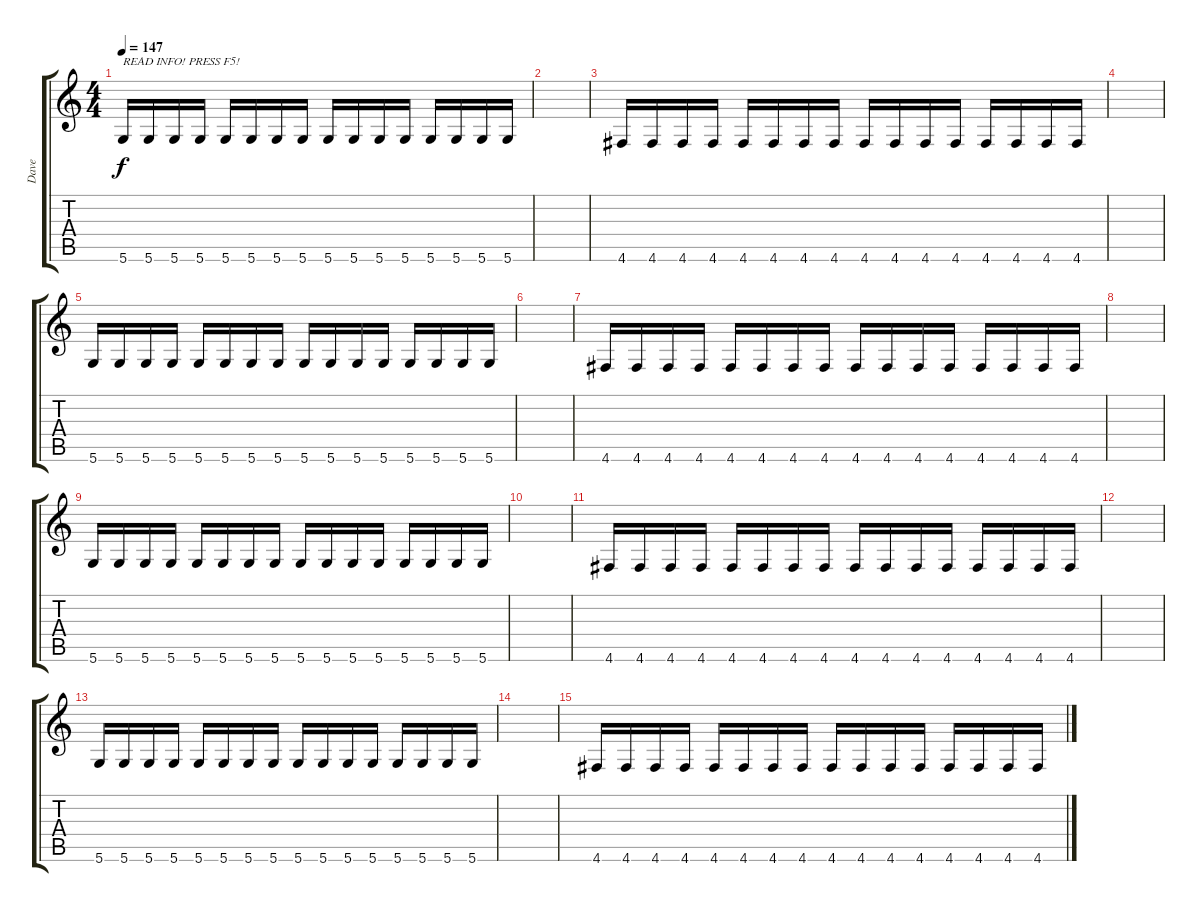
\track ("Dave" "Dave") {instrument distortionguitar}
\staff {score tabs}
\tuning (E4 B3 G3 D3 A2 D2) {hide}
\ts (4 4)
\tempo 147
\clef g2
\ks c
5.6.16{txt "READ INFO! PRESS F5!" dy f instrument distortionguitar} 5.6.16 5.6.16 5.6.16 5.6.16 5.6.16 5.6.16 5.6.16 5.6.16 5.6.16 5.6.16 5.6.16 5.6.16 5.6.16 5.6.16 5.6.16 |
|
4.6.16 4.6.16 4.6.16 4.6.16 4.6.16 4.6.16 4.6.16 4.6.16 4.6.16 4.6.16 4.6.16 4.6.16 4.6.16 4.6.16 4.6.16 4.6.16 |
|
5.6.16 5.6.16 5.6.16 5.6.16 5.6.16 5.6.16 5.6.16 5.6.16 5.6.16 5.6.16 5.6.16 5.6.16 5.6.16 5.6.16 5.6.16 5.6.16 |
|
4.6.16 4.6.16 4.6.16 4.6.16 4.6.16 4.6.16 4.6.16 4.6.16 4.6.16 4.6.16 4.6.16 4.6.16 4.6.16 4.6.16 4.6.16 4.6.16 |
|
5.6.16 5.6.16 5.6.16 5.6.16 5.6.16 5.6.16 5.6.16 5.6.16 5.6.16 5.6.16 5.6.16 5.6.16 5.6.16 5.6.16 5.6.16 5.6.16 |
|
4.6.16 4.6.16 4.6.16 4.6.16 4.6.16 4.6.16 4.6.16 4.6.16 4.6.16 4.6.16 4.6.16 4.6.16 4.6.16 4.6.16 4.6.16 4.6.16 |
|
5.6.16 5.6.16 5.6.16 5.6.16 5.6.16 5.6.16 5.6.16 5.6.16 5.6.16 5.6.16 5.6.16 5.6.16 5.6.16 5.6.16 5.6.16 5.6.16 |
|
4.6.16 4.6.16 4.6.16 4.6.16 4.6.16 4.6.16 4.6.16 4.6.16 4.6.16 4.6.16 4.6.16 4.6.16 4.6.16 4.6.16 4.6.16 4.6.16
